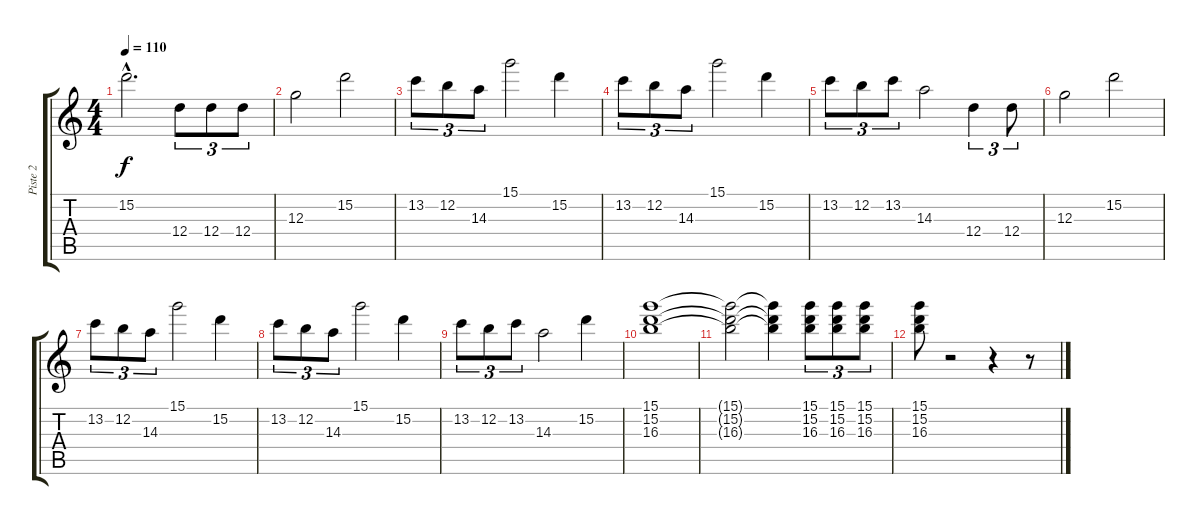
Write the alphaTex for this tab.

\track ("Piste 2" "Piste 2") {instrument distortionguitar}
\staff {score tabs}
\tuning (E4 B3 G3 D3 A2 E2) {hide}
\ts (4 4)
\tempo 110
\clef g2
\ks c
15.2{hac}.2{d dy f} 12.4.8{tu (3 2)} 12.4.8{tu (3 2)} 12.4.8{tu (3 2)} |
12.3.2 15.2.2 |
13.2.8{tu (3 2)} 12.2.8{tu (3 2)} 14.3.8{tu (3 2)} 15.1.2 15.2.4 |
13.2.8{tu (3 2)} 12.2.8{tu (3 2)} 14.3.8{tu (3 2)} 15.1.2 15.2.4 |
13.2.8{tu (3 2)} 12.2.8{tu (3 2)} 13.2.8{tu (3 2)} 14.3.2 12.4.4{tu (3 2)} 12.4.8{tu (3 2)} |
12.3.2 15.2.2 |
13.2.8{tu (3 2)} 12.2.8{tu (3 2)} 14.3.8{tu (3 2)} 15.1.2 15.2.4 |
13.2.8{tu (3 2)} 12.2.8{tu (3 2)} 14.3.8{tu (3 2)} 15.1.2 15.2.4 |
13.2.8{tu (3 2)} 12.2.8{tu (3 2)} 13.2.8{tu (3 2)} 14.3.2 15.2.4 |
(15.1 15.2 16.3).1 |
(15.1{t} 15.2{t} 16.3{t}).2 (15.1{t} 15.2{t} 16.3{t}).4 (15.1 15.2 16.3).8{tu (3 2)} (15.1 15.2 16.3).8{tu (3 2)} (15.1 15.2 16.3).8{tu (3 2)} |
(15.1 15.2 16.3).8 r.2 r.4 r.8
